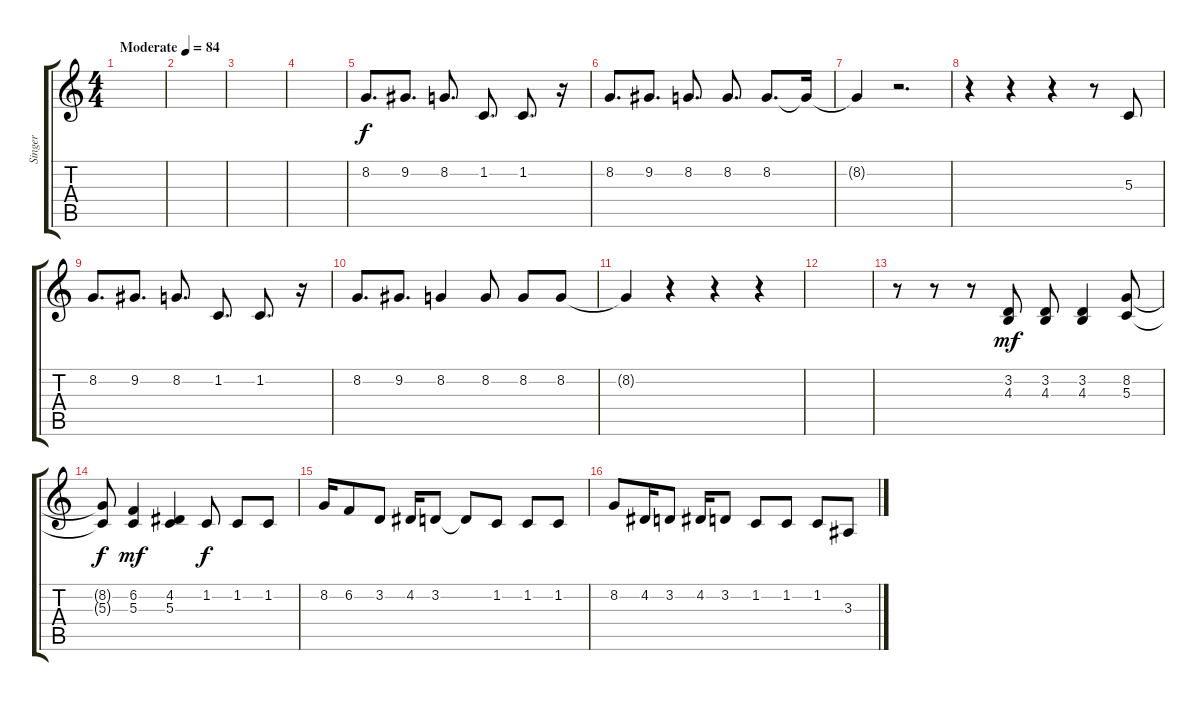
\track ("Singer" "Singer") {instrument tangoaccordion}
\staff {score tabs}
\tuning (E4 B3 G3 D3 A2 E2) {hide}
\ts (4 4)
\tempo (84 "Moderate")
\clef g2
\ks c
|
|
|
|
8.2.8{d} 9.2.8{d} 8.2.8{d} 1.2.8{d} 1.2.8{d} r.16 |
8.2.8{d} 9.2.8{d} 8.2.8{d} 8.2.8{d} 8.2.8{d} 8.2{t}.16 |
8.2{t}.4 r.2{d} |
r.4 r.4 r.4 r.8 5.3.8 |
8.2.8{d} 9.2.8{d} 8.2.8{d} 1.2.8{d} 1.2.8{d} r.16 |
8.2.8{d} 9.2.8{d} 8.2.4 8.2.8 8.2.8 8.2.8 |
8.2{t}.4 r.4 r.4 r.4 |
|
r.8 r.8 r.8 (3.2 4.3).8{dy mf} (3.2 4.3).8 (3.2 4.3).4 (8.2 5.3).8 |
(8.2{t} 5.3{t}).8{dy f} (6.2 5.3).4{dy mf} (4.2 5.3).4 1.2.8{dy f} 1.2.8 1.2.8 |
8.2.16 6.2.8 3.2.8 4.2.16 3.2.8 3.2{t}.8 1.2.8 1.2.8 1.2.8 |
8.2.8 4.2.16 3.2.8 4.2.16 3.2.8 1.2.8 1.2.8 1.2.8 3.3.8
